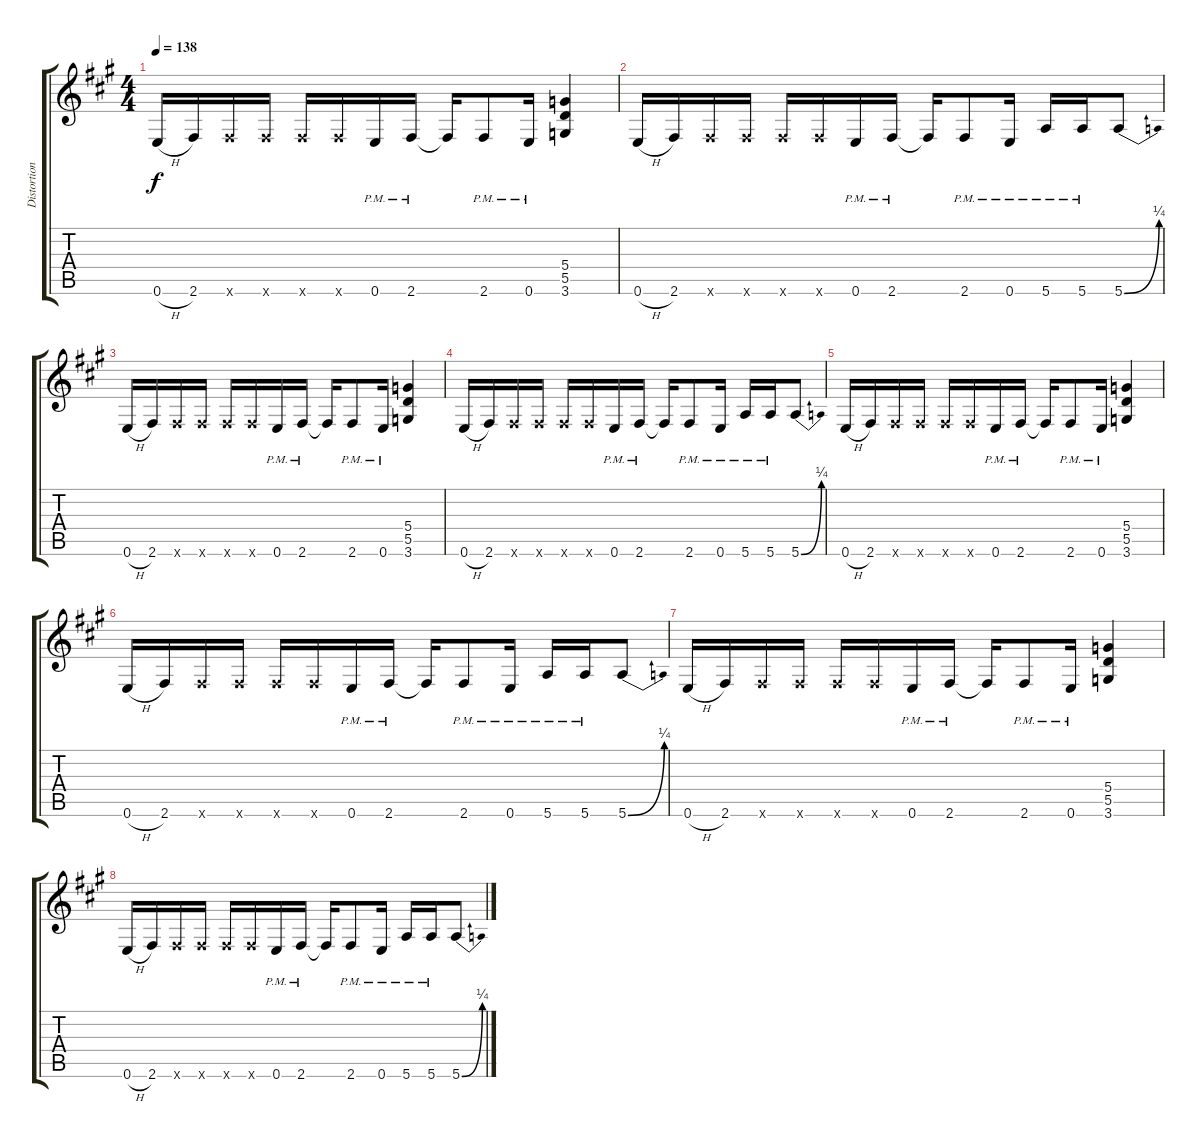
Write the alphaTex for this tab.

\track ("Distortion 4" "Distortion") {instrument distortionguitar}
\staff {score tabs}
\tuning (E4 B3 G3 D3 A2 E2) {hide}
\ts (4 4)
\tempo 138
\clef g2
\ks a
0.6{h}.16{dy f} 2.6.16 2.6{x}.16 2.6{x}.16 2.6{x}.16 2.6{x}.16 0.6{pm}.16 2.6{pm}.16 2.6{t}.16 2.6{pm}.8 0.6{pm}.16 (5.4 5.5 3.6).4 |
0.6{h}.16 2.6.16 2.6{x}.16 2.6{x}.16 2.6{x}.16 2.6{x}.16 0.6{pm}.16 2.6{pm}.16 2.6{t}.16 2.6{pm}.8 0.6{pm}.16 5.6{pm}.16 5.6{pm}.16 5.6{be (bend 0 0 60 1)}.8 |
0.6{h}.16 2.6.16 2.6{x}.16 2.6{x}.16 2.6{x}.16 2.6{x}.16 0.6{pm}.16 2.6{pm}.16 2.6{t}.16 2.6{pm}.8 0.6{pm}.16 (5.4 5.5 3.6).4 |
0.6{h}.16 2.6.16 2.6{x}.16 2.6{x}.16 2.6{x}.16 2.6{x}.16 0.6{pm}.16 2.6{pm}.16 2.6{t}.16 2.6{pm}.8 0.6{pm}.16 5.6{pm}.16 5.6{pm}.16 5.6{be (bend 0 0 60 1)}.8 |
0.6{h}.16 2.6.16 2.6{x}.16 2.6{x}.16 2.6{x}.16 2.6{x}.16 0.6{pm}.16 2.6{pm}.16 2.6{t}.16 2.6{pm}.8 0.6{pm}.16 (5.4 5.5 3.6).4 |
0.6{h}.16 2.6.16 2.6{x}.16 2.6{x}.16 2.6{x}.16 2.6{x}.16 0.6{pm}.16 2.6{pm}.16 2.6{t}.16 2.6{pm}.8 0.6{pm}.16 5.6{pm}.16 5.6{pm}.16 5.6{be (bend 0 0 60 1)}.8 |
0.6{h}.16 2.6.16 2.6{x}.16 2.6{x}.16 2.6{x}.16 2.6{x}.16 0.6{pm}.16 2.6{pm}.16 2.6{t}.16 2.6{pm}.8 0.6{pm}.16 (5.4 5.5 3.6).4 |
0.6{h}.16 2.6.16 2.6{x}.16 2.6{x}.16 2.6{x}.16 2.6{x}.16 0.6{pm}.16 2.6{pm}.16 2.6{t}.16 2.6{pm}.8 0.6{pm}.16 5.6{pm}.16 5.6{pm}.16 5.6{be (bend 0 0 60 1)}.8
